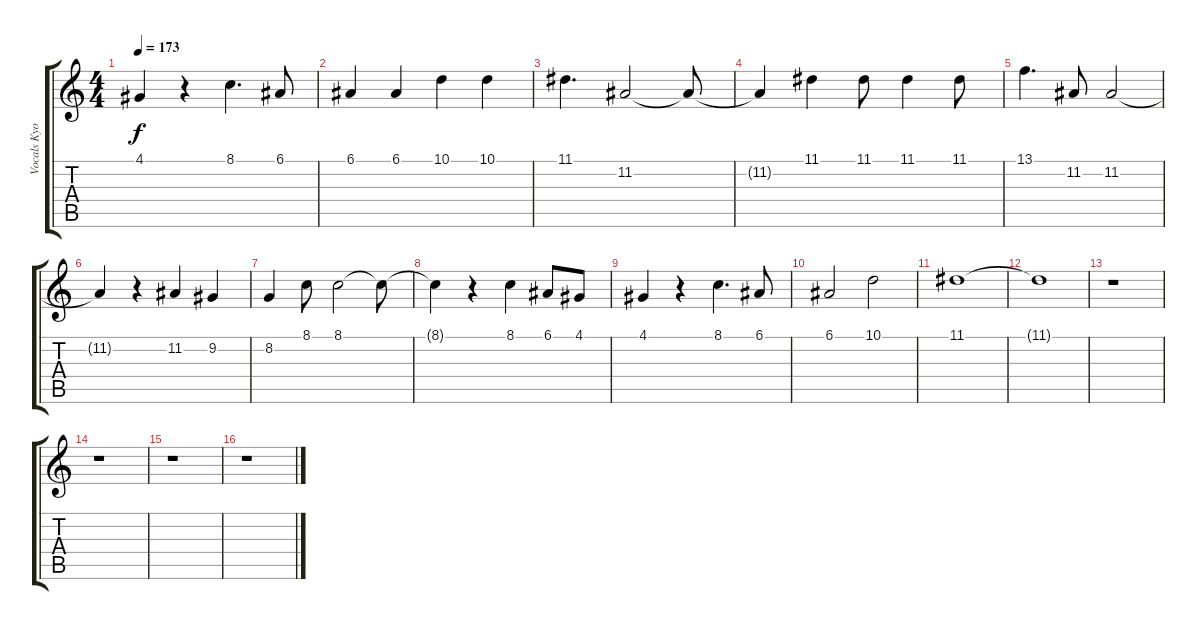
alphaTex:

\track ("Vocals Kyo" "Vocals Kyo") {instrument flute}
\staff {score tabs}
\tuning (E4 B3 G3 D3 A2 E2) {hide}
\ts (4 4)
\tempo 173
\clef g2
\ks c
4.1.4{dy f} r.4 8.1.4{d} 6.1.8 |
6.1.4 6.1.4 10.1.4 10.1.4 |
11.1.4{d} 11.2.2 11.2{t}.8 |
11.2{t}.4 11.1.4 11.1.8 11.1.4 11.1.8 |
13.1.4{d} 11.2.8 11.2.2 |
11.2{t}.4 r.4 11.2.4 9.2.4 |
8.2.4 8.1.8 8.1.2 8.1{t}.8 |
8.1{t}.4 r.4 8.1.4 6.1.8 4.1.8 |
4.1.4 r.4 8.1.4{d} 6.1.8 |
6.1.2 10.1.2 |
11.1.1 |
11.1{t}.1 |
r.1 |
r.1 |
r.1 |
r.1
